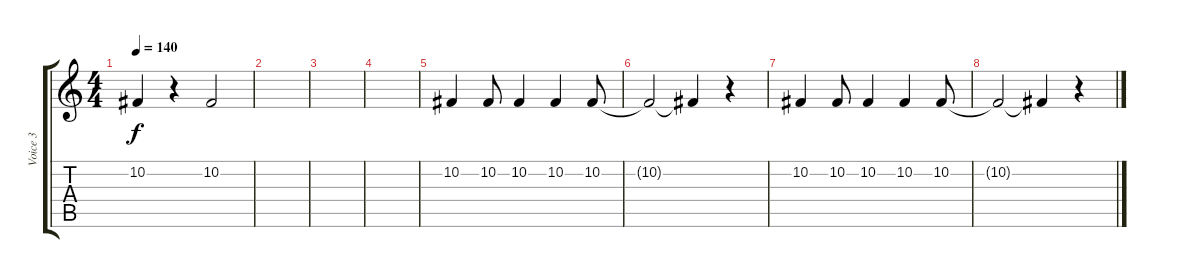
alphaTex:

\track ("Voice 3" "Voice 3") {instrument lead2sawtooth}
\staff {score tabs}
\tuning (Db4 Ab3 E3 B2 Gb2 B1) {hide}
\ts (4 4)
\tempo 140
\clef g2
\ks c
10.2.4{dy f} r.4 10.2.2 |
|
|
|
10.2.4 10.2.8 10.2.4 10.2.4 10.2.8 |
10.2{t}.2 10.2{t}.4 r.4 |
10.2.4 10.2.8 10.2.4 10.2.4 10.2.8 |
10.2{t}.2 10.2{t}.4 r.4
